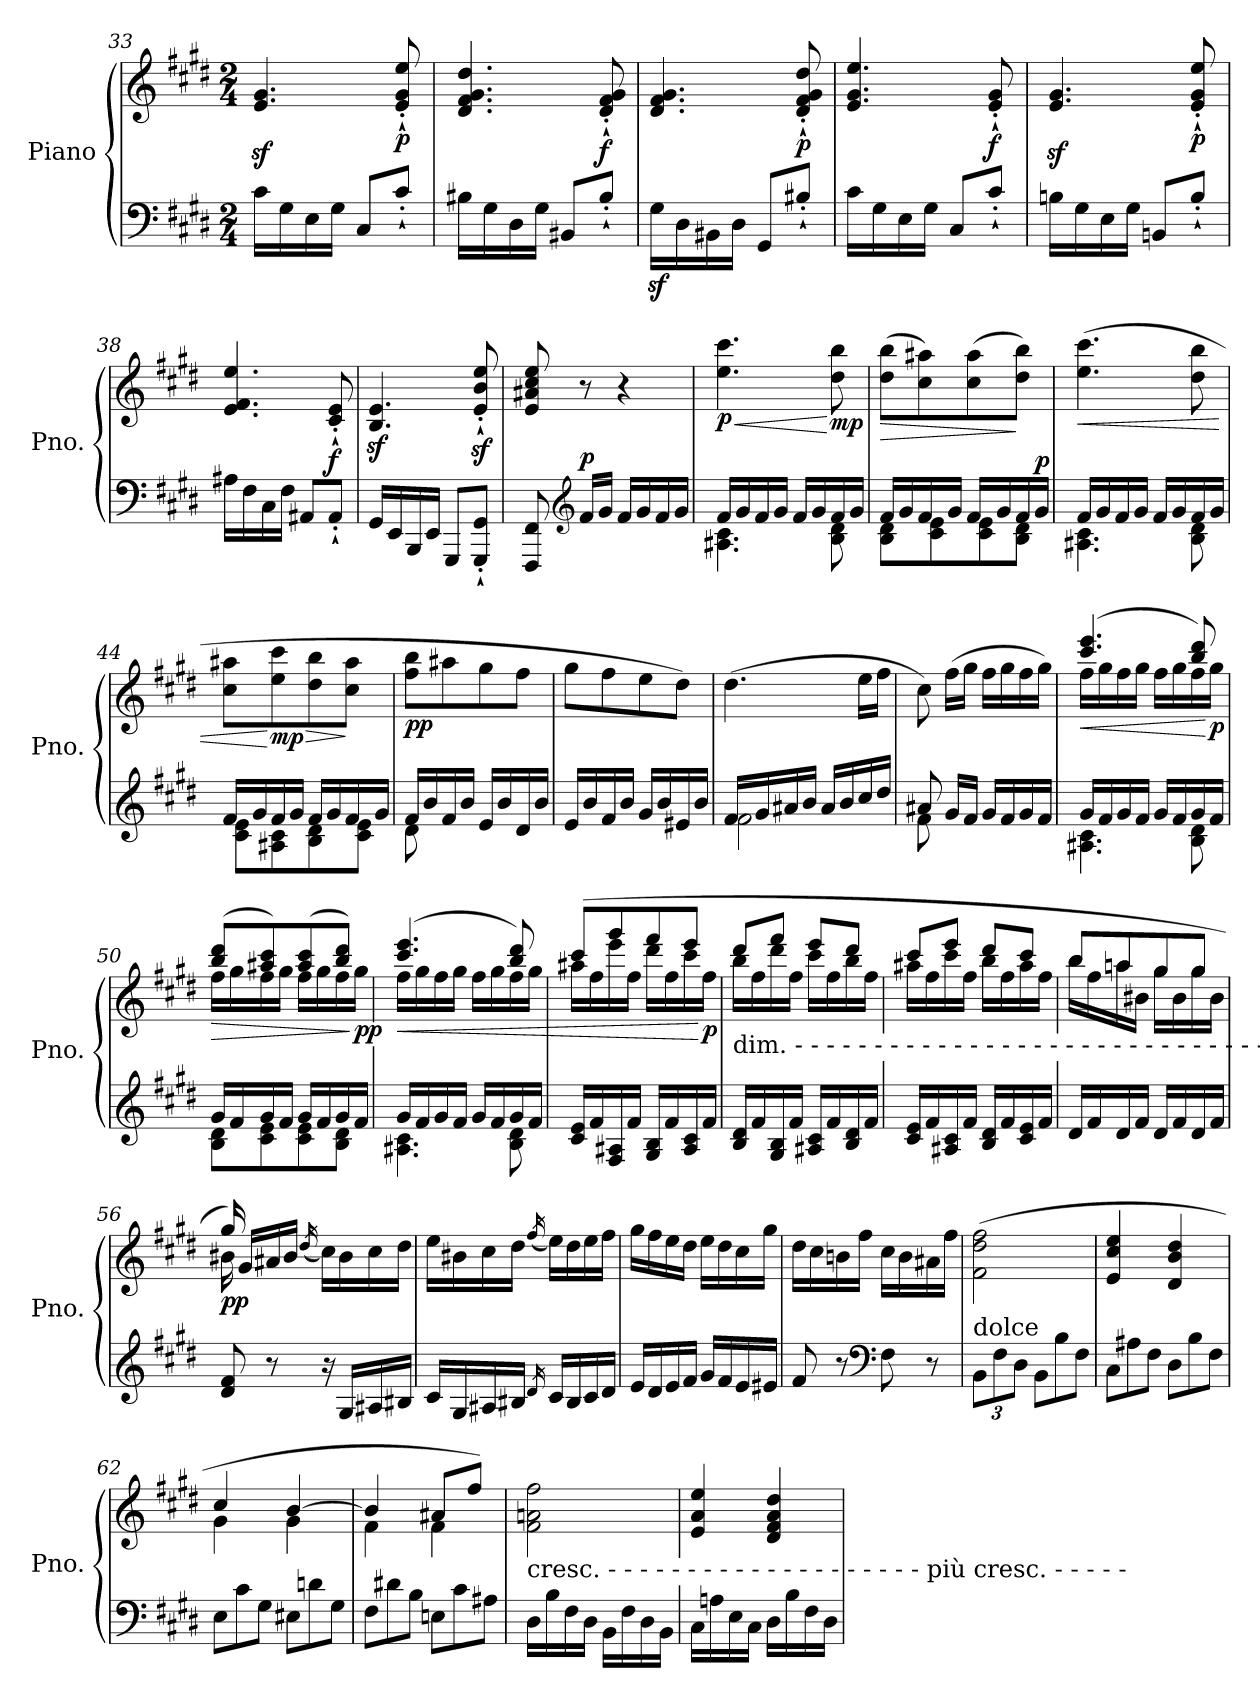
**kern	**kern	**dynam
*part1	*part1	*part1
*staff2	*staff1	*staff1/2
*I"Piano	*	*
*I'Pno.	*	*
*clefF4	*clefG2	*
*k[f#c#g#d#]	*k[f#c#g#d#]	*
*E:	*E:	*
*M2/4	*M2/4	*
=33	=33	=33
16c#\LL	4.e/z< 4.g#/z<	.
16G#\	.	.
16E\	.	.
16G#\JJ	.	.
8C#/L	.	.
!	!	!LO:DY:b
8c#'`/J	8e/'` 8g#/'` 8ee/'`	p
=34	=34	=34
16B#X\LL	4.d#/ 4.f#/ 4.g#/ 4.dd#/	.
16G#\	.	.
16D#\	.	.
16G#\JJ	.	.
8BB#X/L	.	.
!	!	!LO:DY:b
8B#'`/J	8d#/'` 8f#/'` 8g#/'`	f
=35	=35	=35
16G#z>\LL	4.d#/ 4.f#/ 4.g#/	.
16D#\	.	.
16BB#X\	.	.
16D#\JJ	.	.
8GG#/L	.	.
!	!	!LO:DY:b
8B#X'`/J	8d#/'` 8f#/'` 8g#/'` 8dd#/'`	p
=36	=36	=36
16c#\LL	4.e/ 4.g#/ 4.ee/	.
16G#\	.	.
16E\	.	.
16G#\JJ	.	.
8C#/L	.	.
!	!	!LO:DY:b
8c#'`/J	8e/'` 8g#/'`	f
!!LO:LB:g=z
=37	=37	=37
16Bn\LL	4.e/z< 4.g#/z<	.
16G#\	.	.
16E\	.	.
16G#\JJ	.	.
8BBn/L	.	.
!	!	!LO:DY:b
8B'`/J	8e/'` 8g#/'` 8ee/'`	p
=38	=38	=38
16A#X\LL	4.e/ 4.f#/ 4.ee/	.
16F#\	.	.
16C#\	.	.
16F#\JJ	.	.
8AA#X/L	.	.
!	!	!LO:DY:b
8AA#'`/J	8c#/'` 8e/'`	f
=39	=39	=39
16GG#/LL	4.B/z< 4.e/z<	.
16EE/	.	.
16BBB/	.	.
16EE/JJ	.	.
8GGG#/L	.	.
8GGG#/'` 8GG#/'`J	8e/z<'` 8b/z<'` 8ee/z<'`	.
=40	=40	=40
8FFF#/ 8FF#/	8e/ 8a#X/ 8cc#/ 8ee/	.
*clefG2	*	*
!	!	!LO:DY:a=2
16f#/LL	8r	p
16g#/JJ	.	.
16f#/LL	4r	.
16g#/	.	.
16f#/	.	.
16g#/JJ	.	.
=41	=41	=41
*^	*	*
!	!	!	!LO:HP:b
!	!	!	!LO:DY:n=1:b
16f#/LL	4.A#X\ 4.c#\	4.ee\ 4.ccc#\	< p
16g#/	.	.	.
16f#/	.	.	.
16g#/JJ	.	.	.
16f#/LL	.	.	.
16g#/	.	.	.
!	!	!	!LO:DY:n=2:b
16f#/	8B\ 8d#\	8dd#\ 8bb\	[ mp
16g#/JJ	.	.	.
!!LO:LB:g=z
=42	=42	=42	=42
!	!	!	!LO:HP:b
16f#/LL	8B\ 8d#\L	(>8dd#\ 8bb\L	>
16g#/	.	.	.
16f#/	8c#\ 8e\	8cc#\ 8aa#X\)	.
16g#/JJ	.	.	.
16f#/LL	8c#\ 8e\	(>8cc#\ 8aa#\	.
16g#/	.	.	.
16f#/	8B\ 8d#\J	8dd#\ 8bb\J)	]
!	!	!	!LO:DY:a=2
16g#/JJ	.	.	p
=43	=43	=43	=43
!	!	!	!LO:HP:b
16f#/LL	4.A#X\ 4.c#\	(>4.ee\ 4.ccc#\	<
16g#/	.	.	.
16f#/	.	.	.
16g#/JJ	.	.	.
16f#/LL	.	.	.
16g#/	.	.	.
16f#/	8B\ 8d#\	8dd#\ 8bb\	.
16g#/JJ	.	.	.
=44	=44	=44	=44
16f#/LL	8c#\ 8e\L	8cc#\ 8aa#X\L	.
16g#/	.	.	.
!	!	!	!LO:HP:n=1:b
!	!	!	!LO:DY:n=1:b
16f#/	8A#X\ 8c#\	8ee\ 8ccc#\	[ > mp
16g#/JJ	.	.	.
16f#/LL	8B\ 8d#\	8dd#\ 8bb\	.
16g#/	.	.	.
16f#/	8c#\ 8e\J	8cc#\ 8aa#\J	]
16g#/JJ	.	.	.
=45	=45	=45	=45
!	!	!	!LO:DY:b
16f#/LL	8d#\	8ff#\ 8bb\L	pp
16b/	.	.	.
16f#/	4.ryy	8aa#X\	.
16b/JJ	.	.	.
16e/LL	.	8gg#\	.
16b/	.	.	.
16d#/	.	8ff#\J	.
16b/JJ	.	.	.
*v	*v	*	*
!!LO:LB:g=z
=46	=46	=46
16e/LL	8gg#\L	.
16b/	.	.
16f#/	8ff#\	.
16b/JJ	.	.
16g#/LL	8ee\	.
16b/	.	.
16e#X/	8dd#\J)	.
16b/JJ	.	.
=47	=47	=47
*^	*	*
16f#/LL	2f#\	(>4.dd#\	.
16g#/	.	.	.
16a#X/	.	.	.
16b/JJ	.	.	.
16a#/LL	.	.	.
16b/	.	.	.
16cc#/	.	16ee\LL	.
16dd#/JJ	.	16ff#\JJ	.
=48	=48	=48	=48
8a#X/	8f#\	8cc#\)	.
16g#/LL	4.ryy	(>16ff#\LL	.
16f#/JJ	.	16gg#\JJ	.
16g#/LL	.	16ff#\LL	.
16f#/	.	16gg#\	.
16g#/	.	16ff#\	.
16f#/JJ	.	16gg#\JJ)	.
=49	=49	=49	=49
!	!	!	!LO:HP:b
*	*	*^	*
16g#/LL	4.A#X\ 4.c#\	(>4.ccc#/ 4.eee/	16ff#\LL	<
16f#/	.	.	16gg#\	.
16g#/	.	.	16ff#\	.
16f#/JJ	.	.	16gg#\JJ	.
16g#/LL	.	.	16ff#\LL	.
16f#/	.	.	16gg#\	.
16g#/	8B\ 8d#\	8bb/ 8ddd#/)	16ff#\	.
!	!	!	!	!LO:DY:n=1:b
16f#/JJ	.	.	16gg#\JJ	[ p
=50	=50	=50	=50	=50
!	!	!	!	!LO:HP:b
16g#/LL	8B\ 8d#\L	(>8bb/ 8ddd#/L	16ff#\LL	>
16f#/	.	.	16gg#\	.
16g#/	8c#\ 8e\	8aa#X/ 8ccc#/)	16ff#\	.
16f#/JJ	.	.	16gg#\JJ	.
16g#/LL	8c#\ 8e\	(>8aa#/ 8ccc#/	16ff#\LL	.
16f#/	.	.	16gg#\	.
16g#/	8B\ 8d#\J	8bb/ 8ddd#/J)	16ff#\	.
!	!	!	!	!LO:DY:n=1:b
16f#/JJ	.	.	16gg#\JJ	] pp
!!LO:PB:g=z	!!
=51	=51	=51	=51	=51
!	!	!	!	!LO:HP:b
16g#/LL	4.A#X\ 4.c#\	(>4.ccc#/ 4.eee/	16ff#\LL	<
16f#/	.	.	16gg#\	.
16g#/	.	.	16ff#\	.
16f#/JJ	.	.	16gg#\JJ	.
16g#/LL	.	.	16ff#\LL	.
16f#/	.	.	16gg#\	.
16g#/	8B\ 8d#\	8bb/ 8ddd#/)	16ff#\	.
16f#/JJ	.	.	16gg#\JJ	.
*v	*v	*	*	*
=52	=52	=52	=52
16c#/ 16e/LL	(>8ccc#/L	16aa#X\LL	.
16f#/	.	16ff#\	.
16F#/ 16A#X/	8ggg#/	16eee\	.
16f#/JJ	.	16ff#\JJ	.
16G#/ 16B/LL	8fff#/	16ddd#\LL	.
16f#/	.	16ff#\	.
16A#/ 16c#/	8eee/J	16ccc#\	.
!	!	!	!LO:DY:n=1:b
16f#/JJ	.	16ff#\JJ	[ p
=53	=53	=53	=53
!	!LO:TX:b:t=dim.  -  -  -  -  -  -  -  -  -  -  -  -  -  -  -  -  -  -  -  -  -  -  -  -  -  -  -  -  -  -  -  -  -  -  -  -  -  -  -  -	!	!
16B/ 16d#/LL	8ddd#/L	16bb\LL	.
16f#/	.	16ff#\	.
16G#/ 16B/	8fff#/J	16ddd#\	.
16f#/JJ	.	16ff#\JJ	.
16A#X/ 16c#/LL	8eee/L	16ccc#\LL	.
16f#/	.	16ff#\	.
16B/ 16d#/	8ddd#/J	16bb\	.
16f#/JJ	.	16ff#\JJ	.
=54	=54	=54	=54
16c#/ 16e/LL	8ccc#/L	16aa#X\LL	.
16f#/	.	16ff#\	.
16A#X/ 16c#/	8eee/J	16ccc#\	.
16f#/JJ	.	16ff#\JJ	.
16B/ 16d#/LL	8ddd#/L	16bb\LL	.
16f#/	.	16ff#\	.
16c#/ 16e/	8ccc#/J	16aa#\	.
16f#/JJ	.	16ff#\JJ	.
=55	=55	=55	=55
16d#/LL	8bb/L	16bb\LL	.
16f#/	.	16ff#\	.
16d#/	8aan/	16aa\	.
16f#/JJ	.	16b#X\JJ	.
16d#/LL	8gg#/	16gg#\LL	.
16f#/	.	16b#\	.
16d#/	8gg#/J	16gg#\	.
16f#/JJ	.	16b#\JJ	.
!!LO:LB:g=z	!!
=56	=56	=56	=56
!	!	!	!LO:DY:b
8d#/ 8f#/	16gg#/)	16b#X\	pp
.	16g#/LL	4..ryy	.
8r	16a#X/	.	.
.	16b#/JJ	.	.
.	(<16qdd#/	.	.
16r	16cc#\LL)	.	.
16G#/LL	16b#\	.	.
16A#X/	16cc#\	.	.
16B#X/JJ	16dd#\JJ	.	.
*	*v	*v	*
=57	=57	=57
16c#/LL	16ee\LL	.
16G#/	16b#X\	.
16A#X/	16cc#\	.
16B#X/JJ	16dd#\JJ	.
16qd#/	(<16qff#/	.
16c#/LL	16ee\LL)	.
16B#/	16dd#\	.
16c#/	16ee\	.
16d#/JJ	16ff#\JJ	.
=58	=58	=58
16e/LL	16gg#\LL	.
16d#/	16ff#\	.
16e/	16ee\	.
16f#/JJ	16dd#\JJ	.
16g#/LL	16ee\LL	.
16f#/	16dd#\	.
16e/	16cc#\	.
16e#X/JJ	16gg#\JJ	.
=59	=59	=59
8f#/	16dd#\LL	.
.	16cc#\	.
8r	16bn\	.
.	16ff#\JJ	.
*clefF4	*	*
8F#\	16cc#\LL	.
.	16b\	.
8r	16a#X\	.
.	16ff#\JJ	.
!!LO:LB:g=z
=60	=60	=60
*Xbrackettup	*	*
!LO:TX:a:t=dolce	!	!
12BB\L	(>2f#\ 2dd#\ 2ff#\	.
12F#\	.	.
12D#\J	.	.
*Xtuplet	*	*
12BB\L	.	.
12B\	.	.
12F#\J	.	.
=61	=61	=61
12C#\L	4e/ 4cc#/ 4ee/	.
12A#X\	.	.
12F#\J	.	.
12D#\L	4d#/ 4b/ 4dd#/	.
12B\	.	.
12F#\J	.	.
=62	=62	=62
*	*^	*
12E\L	4cc#/	4g#\	.
12c#\	.	.	.
12G#\J	.	.	.
12E#X\L	[4b/	4g#\	.
12dn\	.	.	.
12G#\J	.	.	.
=63	=63	=63	=63
12F#\L	4b/]	4f#\	.
12d#X\	.	.	.
12B\J	.	.	.
12En\L	8a#X/L	4f#\	.
12c#\	.	.	.
.	8ff#/J)	.	.
12A#X\J	.	.	.
*	*v	*v	*
=64	=64	=64
!	!LO:TX:b:t=cresc.  -  -  -  -  -  -  -  -  -  -  -  -  -  -  -  -  -  -  -  -  più cresc.  -  -  -  -  -	!
16D#\LL	2f#\ 2an\ 2ff#\	.
16B\	.	.
16F#\	.	.
16D#\JJ	.	.
16BB\LL	.	.
16F#\	.	.
16D#\	.	.
16BB\JJ	.	.
=65	=65	=65
16C#\LL	4e/ 4a/ 4ee/	.
16An\	.	.
16E\	.	.
16C#\JJ	.	.
16D#\LL	4d#/ 4f#/ 4a/ 4dd#/	.
16B\	.	.
16F#\	.	.
16D#\JJ	.	.
=	=	=
*-	*-	*-
